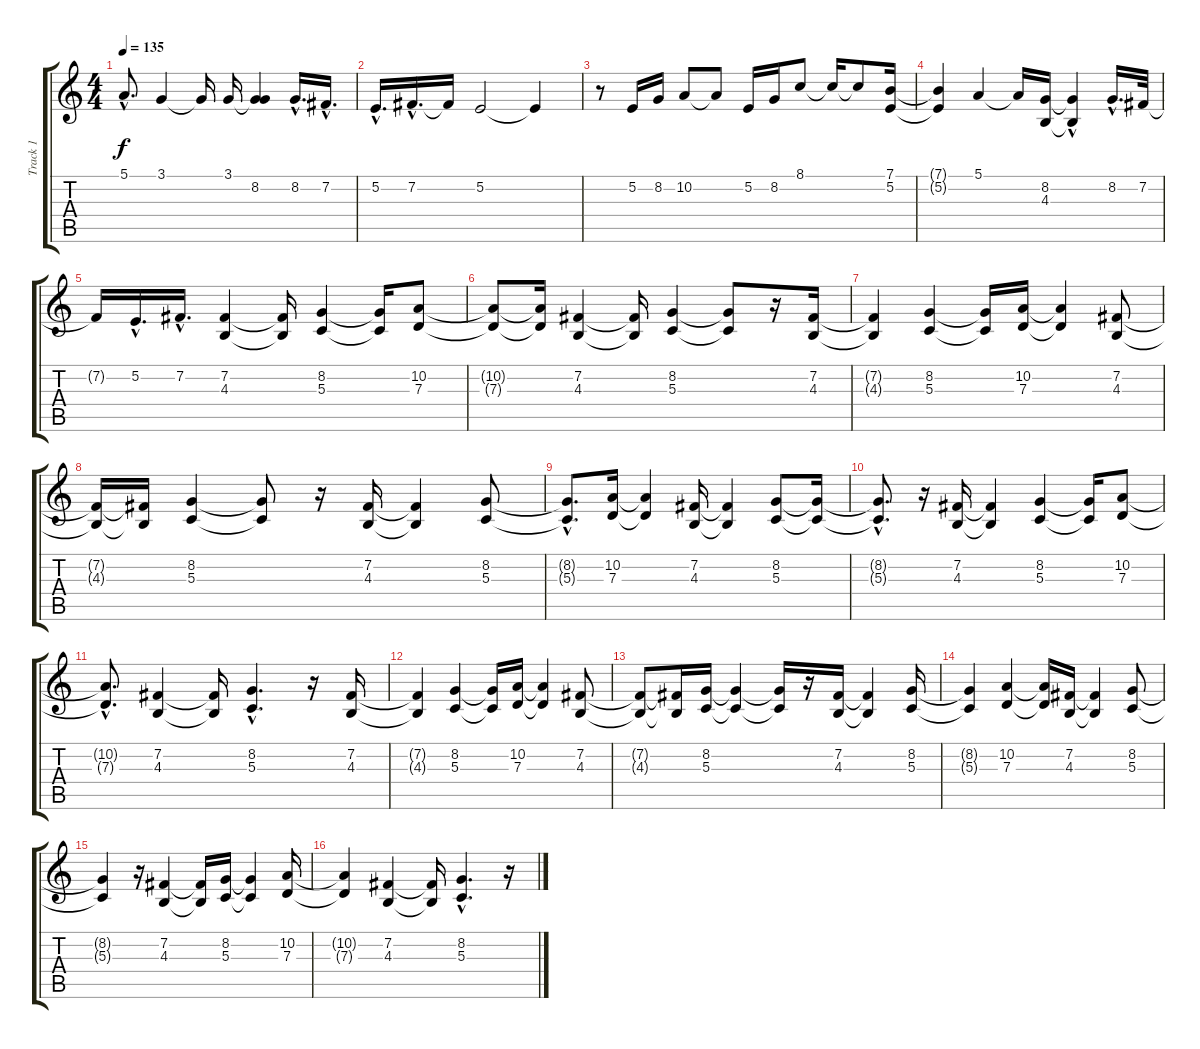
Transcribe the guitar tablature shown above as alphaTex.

\track ("Track 1" "Track 1") {instrument brightacousticpiano}
\staff {score tabs}
\tuning (E4 B3 G3 D3 A2 E2) {hide}
\ts (4 4)
\tempo 135
\clef g2
\ks c
5.1{hac t}.8{d dy f} 3.1.4 3.1{t}.16 3.1.16 (3.1{t} 8.2{t}).4 8.2{hac}.16{d} 7.2{hac}.16{d} |
5.2{hac}.16{d} 7.2{hac}.16{d} 7.2{t}.16 5.2.2 5.2{t}.4 |
r.8 5.2.16 8.2.16 10.2.8 10.2{t}.8 5.2.16 8.2.16 8.1.8 8.1{t}.16 8.1{t}.8 (7.1 5.2).16 |
(7.1{t} 5.2{t}).4 5.1.4 5.1{t}.16 (8.2 4.3).16 (8.2{hac t} 4.3{t}).4 8.2{hac}.16{d} 7.2.32 |
7.2{t}.16 5.2{hac}.16{d} 7.2{hac}.16{d} (7.2 4.3).4 (7.2{t} 4.3{t}).16 (8.2 5.3).4 (8.2{t} 5.3{t}).16 (10.2 7.3).8 |
(10.2{t} 7.3{t}).8 (10.2{t} 7.3{t}).16 (7.2 4.3).4 (7.2{t} 4.3{t}).16 (8.2 5.3).4 (8.2{t} 5.3{t}).8 r.16 (7.2 4.3).16 |
(7.2{t} 4.3{t}).4 (8.2 5.3).4 (8.2{t} 5.3{t}).16 (10.2 7.3).16 (10.2{t} 7.3{t}).4 (7.2 4.3).8 |
(7.2{t} 4.3{t}).16 (7.2{t} 4.3{t}).16 (8.2 5.3).4 (8.2{t} 5.3{t}).8 r.16 (7.2 4.3).16 (7.2{t} 4.3{t}).4 (8.2 5.3).8 |
(8.2{hac t} 5.3{hac t}).8{d} (10.2 7.3).16 (10.2{t} 7.3{t}).4 (7.2 4.3).16 (7.2{t} 4.3{t}).4 (8.2 5.3).8 (8.2{t} 5.3{t}).16 |
(8.2{hac t} 5.3{hac t}).8{d} r.16 (7.2 4.3).16 (7.2{t} 4.3{t}).4 (8.2 5.3).4 (8.2{t} 5.3{t}).16 (10.2 7.3).8 |
(10.2{hac t} 7.3{hac t}).8{d} (7.2 4.3).4 (7.2{t} 4.3{t}).16 (8.2{hac} 5.3{hac}).4{d} r.16 (7.2 4.3).16 |
(7.2{t} 4.3{t}).4 (8.2 5.3).4 (8.2{t} 5.3{t}).16 (10.2 7.3).16 (10.2{t} 7.3{t}).4 (7.2 4.3).8 |
(7.2{t} 4.3{t}).8 (7.2{t} 4.3{t}).16 (8.2 5.3).16 (8.2{t} 5.3{t}).4 (8.2{t} 5.3{t}).16 r.16 (7.2 4.3).16 (7.2{t} 4.3{t}).4 (8.2 5.3).16 |
(8.2{t} 5.3{t}).4 (10.2 7.3).4 (10.2{t} 7.3{t}).16 (7.2 4.3).16 (7.2{t} 4.3{t}).4 (8.2 5.3).8 |
(8.2{t} 5.3{t}).4 r.16 (7.2 4.3).4 (7.2{t} 4.3{t}).16 (8.2 5.3).16 (8.2{t} 5.3{t}).4 (10.2 7.3).16 |
(10.2{t} 7.3{t}).4 (7.2 4.3).4 (7.2{t} 4.3{t}).16 (8.2{hac} 5.3{hac}).4{d} r.16
